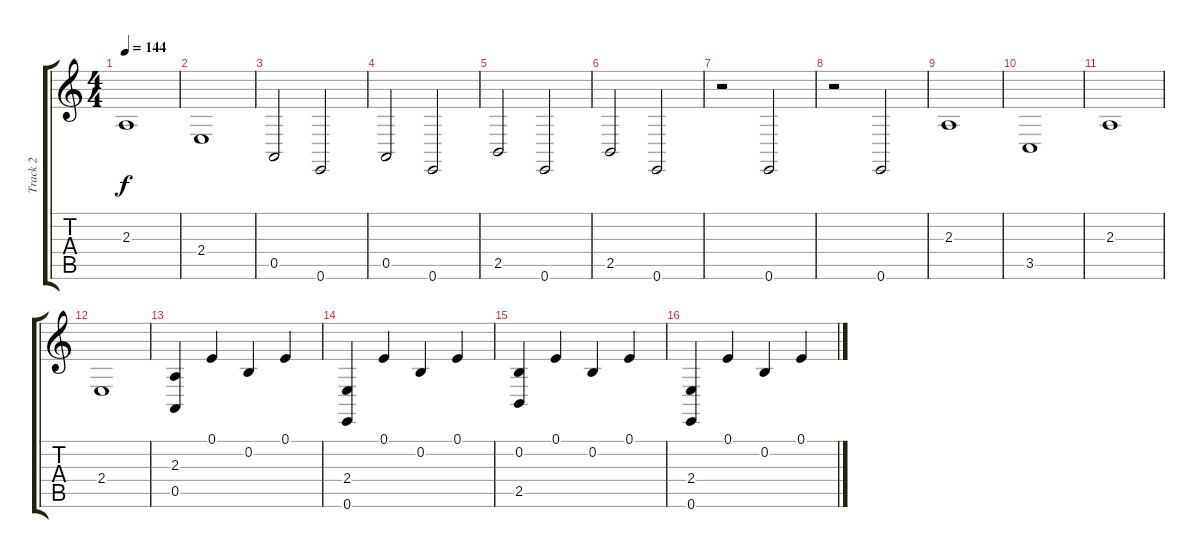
\track ("Track 2" "Track 2") {instrument lead3calliope}
\staff {score tabs}
\tuning (E4 B3 G3 D3 A2 E2) {hide}
\ts (4 4)
\tempo 144
\clef g2
\ks c
2.3.1{dy f} |
2.4.1 |
0.5.2 0.6.2 |
0.5.2 0.6.2 |
2.5.2 0.6.2 |
2.5.2 0.6.2 |
r.2 0.6.2 |
r.2 0.6.2 |
2.3.1 |
3.5.1 |
2.3.1 |
2.4.1 |
(2.3 0.5).4 0.1.4 0.2.4 0.1.4 |
(2.4 0.6).4 0.1.4 0.2.4 0.1.4 |
(0.2 2.5).4 0.1.4 0.2.4 0.1.4 |
(2.4 0.6).4 0.1.4 0.2.4 0.1.4
